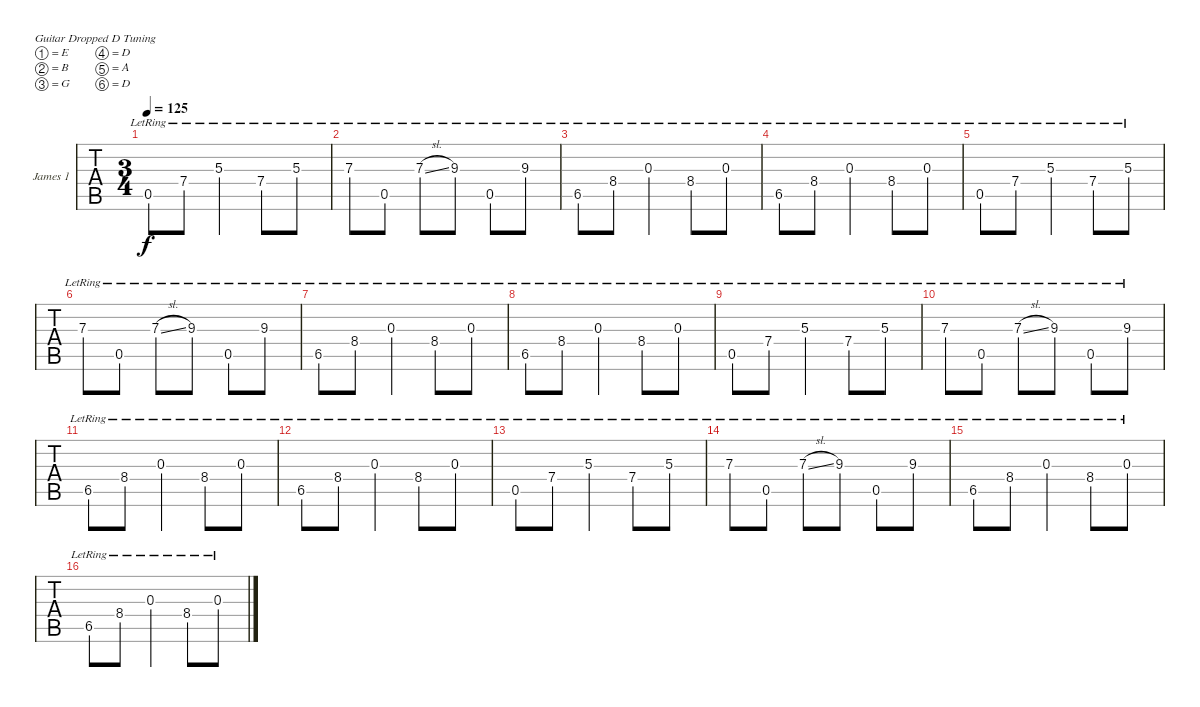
\bracketExtendMode groupsimilarinstruments
\firstSystemTrackNameOrientation horizontal
\otherSystemsTrackNameOrientation horizontal
\track ("Guitar 1" "James 1") {instrument distortionguitar}
\staff {tabs}
\tuning (E4 B3 G3 D3 A2 D2)
\ts (3 4)
\tempo 125
\clef g2
\ks c
0.5{lr}.8{dy f} 7.4{lr}.8 5.3{lr}.4 7.4{lr}.8 5.3{lr}.8 |
7.3{lr}.8 0.5{lr}.8 7.3{sl lr}.8 9.3{lr}.8 0.5{lr}.8 9.3{lr}.8 |
6.5{lr}.8 8.4{lr}.8 0.3{lr}.4 8.4{lr}.8 0.3{lr}.8 |
6.5{lr}.8 8.4{lr}.8 0.3{lr}.4 8.4{lr}.8 0.3{lr}.8 |
0.5{lr}.8 7.4{lr}.8 5.3{lr}.4 7.4{lr}.8 5.3{lr}.8 |
7.3{lr}.8 0.5{lr}.8 7.3{sl lr}.8 9.3{lr}.8 0.5{lr}.8 9.3{lr}.8 |
6.5{lr}.8 8.4{lr}.8 0.3{lr}.4 8.4{lr}.8 0.3{lr}.8 |
6.5{lr}.8 8.4{lr}.8 0.3{lr}.4 8.4{lr}.8 0.3{lr}.8 |
0.5{lr}.8 7.4{lr}.8 5.3{lr}.4 7.4{lr}.8 5.3{lr}.8 |
7.3{lr}.8 0.5{lr}.8 7.3{sl lr}.8 9.3{lr}.8 0.5{lr}.8 9.3{lr}.8 |
6.5{lr}.8 8.4{lr}.8 0.3{lr}.4 8.4{lr}.8 0.3{lr}.8 |
6.5{lr}.8 8.4{lr}.8 0.3{lr}.4 8.4{lr}.8 0.3{lr}.8 |
0.5{lr}.8 7.4{lr}.8 5.3{lr}.4 7.4{lr}.8 5.3{lr}.8 |
7.3{lr}.8 0.5{lr}.8 7.3{sl lr}.8 9.3{lr}.8 0.5{lr}.8 9.3{lr}.8 |
6.5{lr}.8 8.4{lr}.8 0.3{lr}.4 8.4{lr}.8 0.3{lr}.8 |
6.5{lr}.8 8.4{lr}.8 0.3{lr}.4 8.4{lr}.8 0.3{lr}.8
